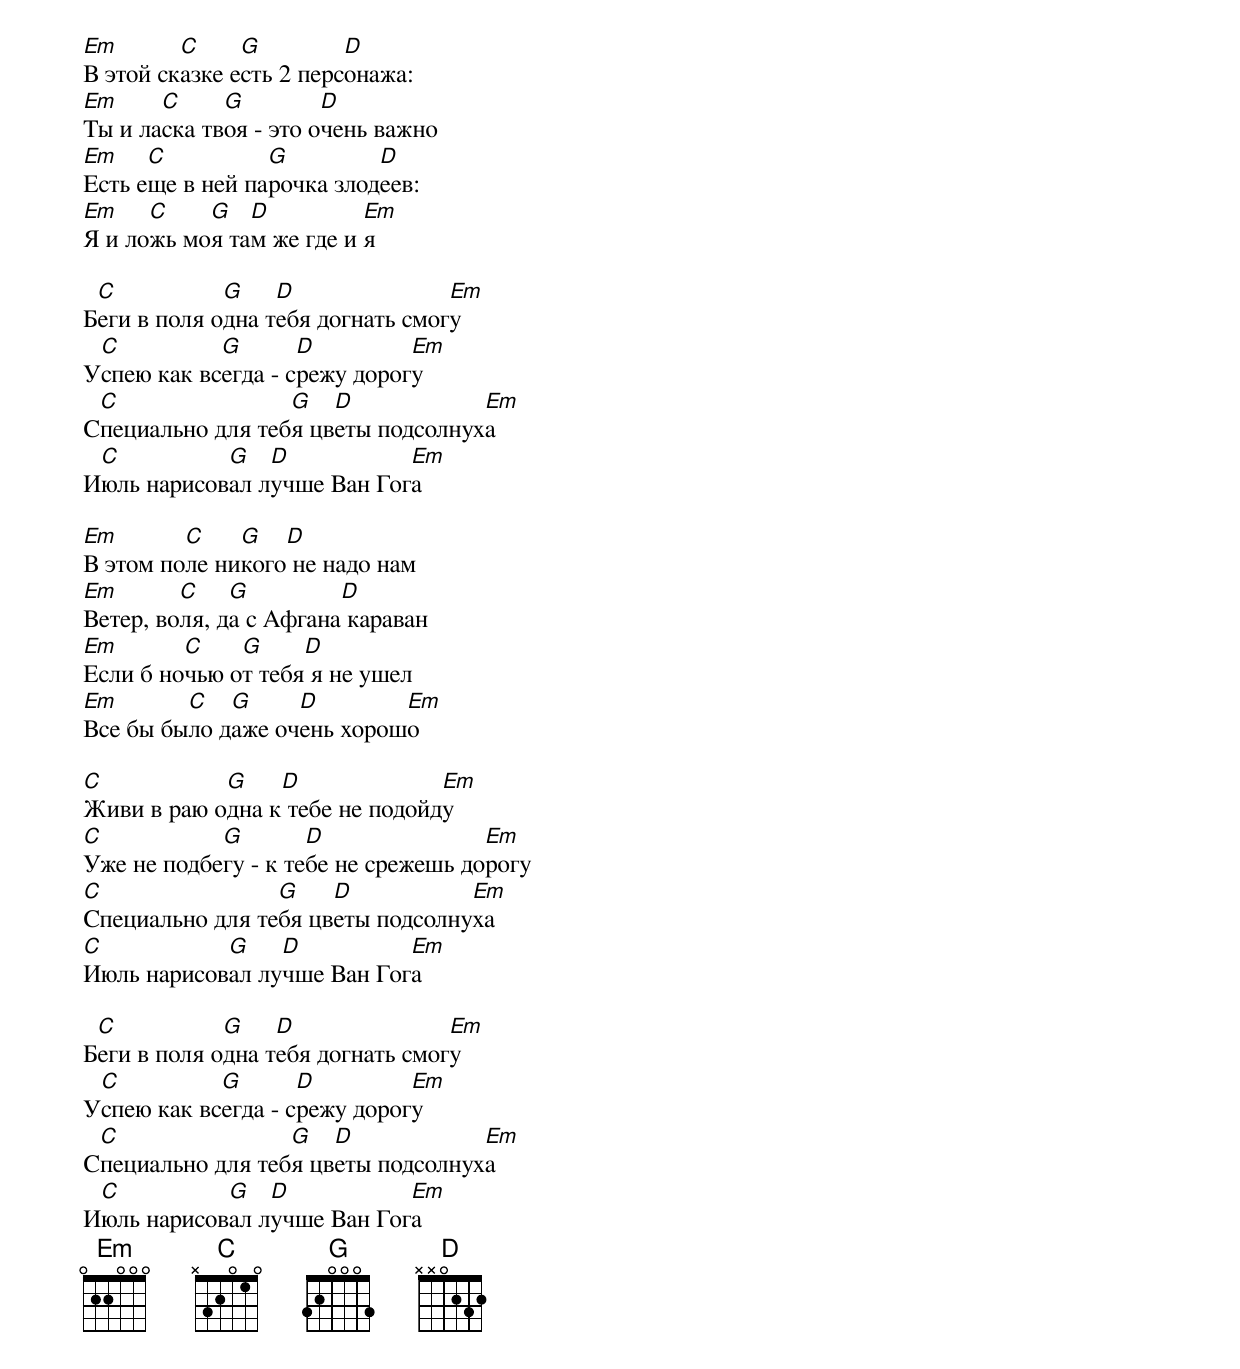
Em       C     G         D
В этой сказке есть 2 персонажа:
Em     C     G         D
Ты и ласка твоя - это очень важно
Em    C          G         D
Есть еще в ней парочка злодеев:
Em    C    G   D          Em
Я и ложь моя там же где и я

 C           G    D               Em
Беги в поля одна тебя догнать смогу
 C          G       D         Em
Успею как всегда - срежу дорогу
 C                G   D            Em
Специально для тебя цветы подсолнуха
 C          G   D           Em
Июль нарисовал лучше Ван Гога

Em       C    G   D
В этом поле никого не надо нам
Em       C    G         D
Ветер, воля, да с Афгана караван
Em       C    G     D
Если б ночью от тебя я не ушел
Em       C   G     D        Em
Все бы было даже очень хорошо

C           G    D              Em
Живи в раю одна к тебе не подойду
C           G        D               Em
Уже не подбегу - к тебе не срежешь дорогу
C                G    D           Em
Специально для тебя цветы подсолнуха
C           G    D          Em
Июль нарисовал лучше Ван Гога

 C           G    D               Em
Беги в поля одна тебя догнать смогу
 C          G       D         Em
Успею как всегда - срежу дорогу
 C                G   D            Em
Специально для тебя цветы подсолнуха
 C          G   D           Em
Июль нарисовал лучше Ван Гога
